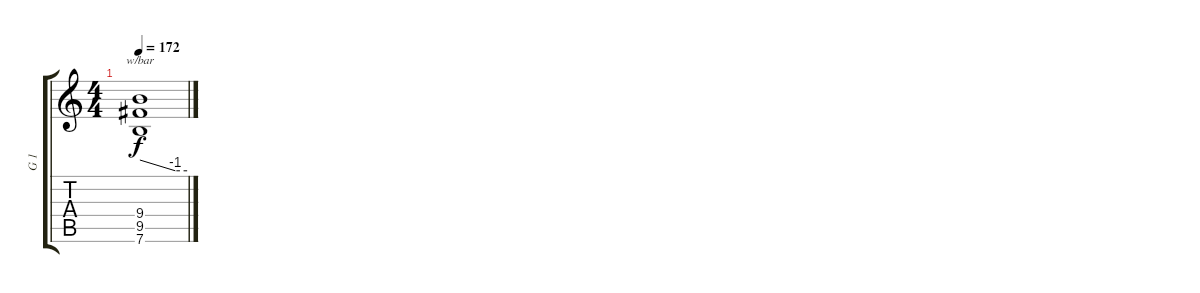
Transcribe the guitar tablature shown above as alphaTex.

\track ("G 1" "G 1") {instrument distortionguitar}
\staff {score tabs}
\tuning (E4 B3 G3 D3 A2 E2) {hide}
\ts (4 4)
\tempo 172
\clef g2
\ks c
(9.4 9.5 7.6).1{tbe (custom default 0 0 45 -4 60 -4) dy f}
